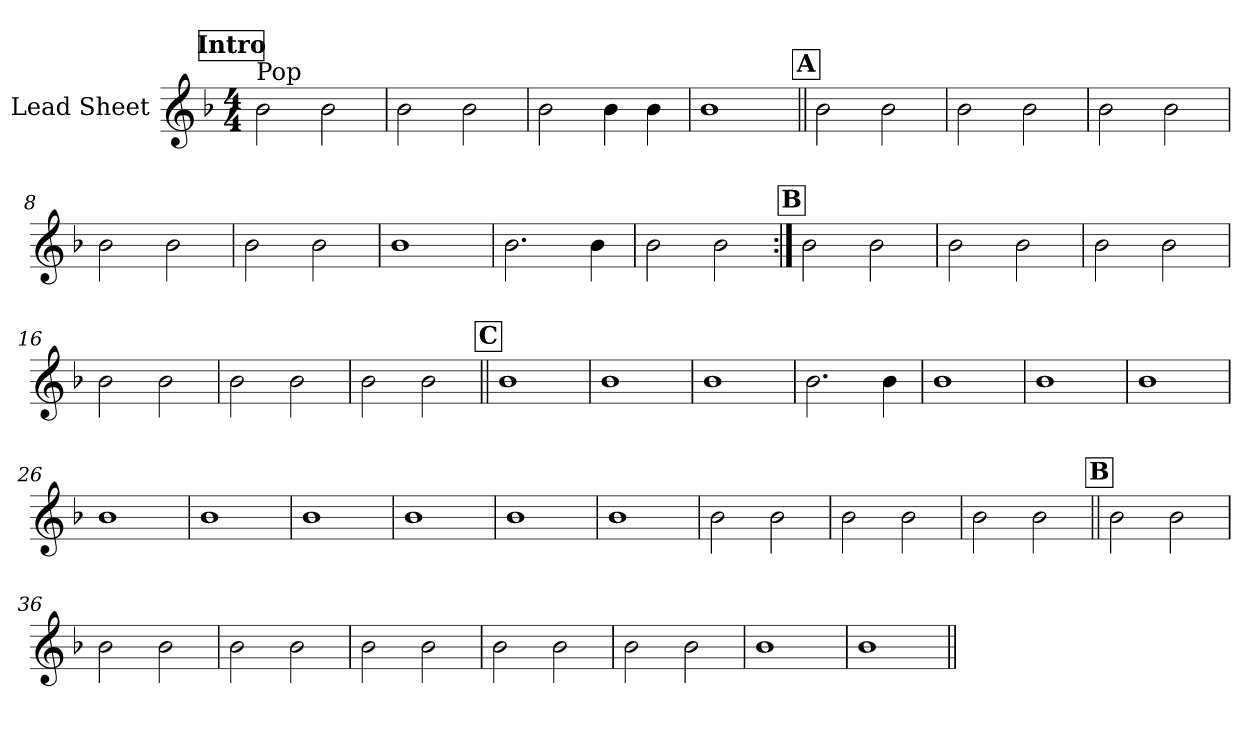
**kern
*part1
*staff1
*I"Lead Sheet
*clefG2
*k[b-]
*F:
*M4/4
*MM125
!!LO:REH:place=s1:a:fs=14:t=Intro
=1
!LO:TX:a:t=Pop
2b-\
2b-\
=2
2b-\
2b-\
=3
2b-\
4b-\
4b-\
=4
1b-
!!LO:LB:g=z
!!LO:REH:place=s1:a:fs=14:t=A
=5||
2b-\
2b-\
=6
2b-\
2b-\
=7
2b-\
2b-\
=8
2b-\
2b-\
!!LO:LB:g=z
=9
2b-\
2b-\
=10
1b-
=11
2.b-\
4b-\
=12
2b-\
2b-\
!!LO:LB:g=z
!!LO:REH:place=s1:a:fs=14:t=B
=13:|!
2b-\
2b-\
=14
2b-\
2b-\
=15
2b-\
2b-\
=16
2b-\
2b-\
!!LO:LB:g=z
=17
2b-\
2b-\
=18
2b-\
2b-\
!!LO:LB:g=z
!!LO:REH:place=s1:a:fs=14:t=C
=19||
1b-
=20
1b-
=21
1b-
=22
2.b-\
4b-\
!!LO:LB:g=z
=23
1b-
=24
1b-
=25
1b-
=26
1b-
!!LO:LB:g=z
=27
1b-
=28
1b-
=29
1b-
=30
1b-
!!LO:LB:g=z
=31
1b-
=32
2b-\
2b-\
=33
2b-\
2b-\
=34
2b-\
2b-\
!!LO:LB:g=z
!!LO:REH:place=s1:a:fs=14:t=B
=35||
2b-\
2b-\
=36
2b-\
2b-\
=37
2b-\
2b-\
=38
2b-\
2b-\
!!LO:PB:g=z
=39
2b-\
2b-\
=40
2b-\
2b-\
=41
1b-
=42
1b-
=||
*-
